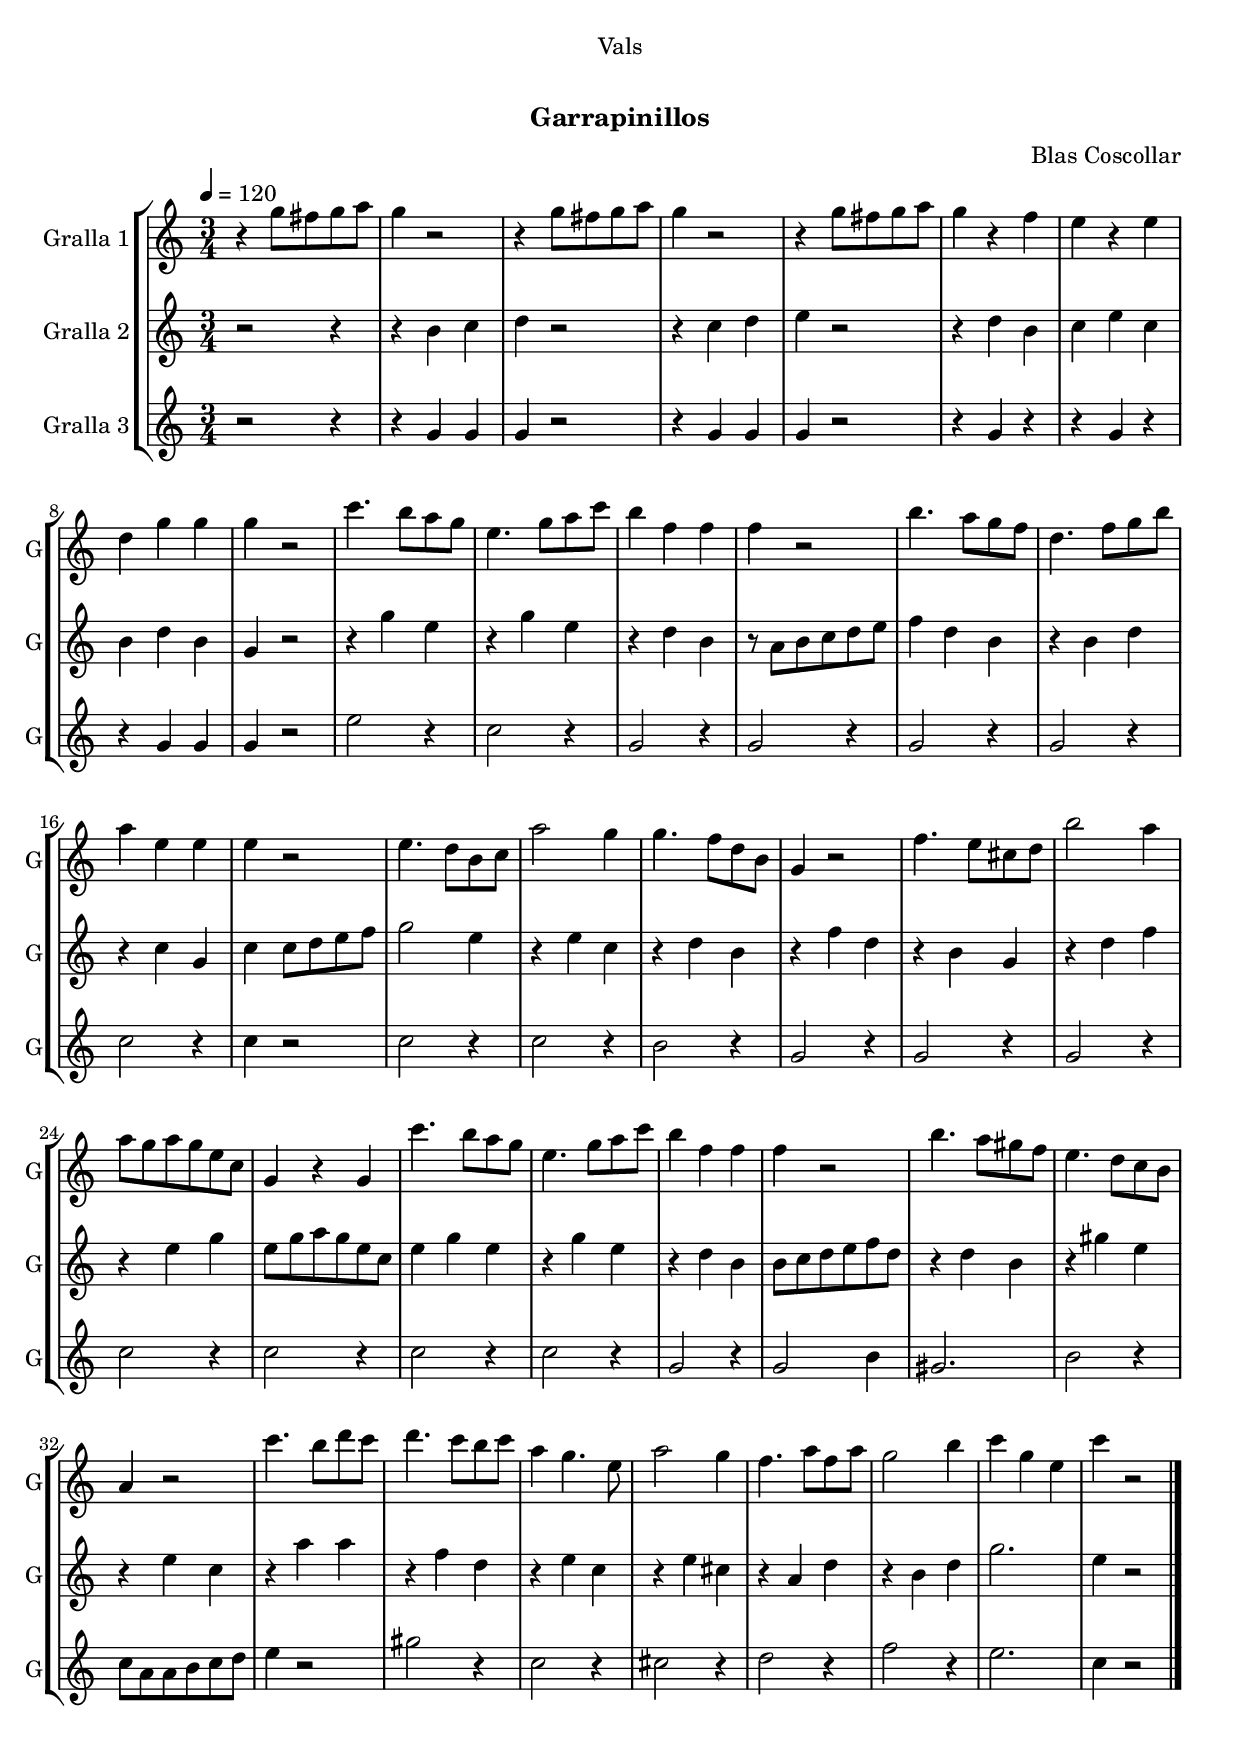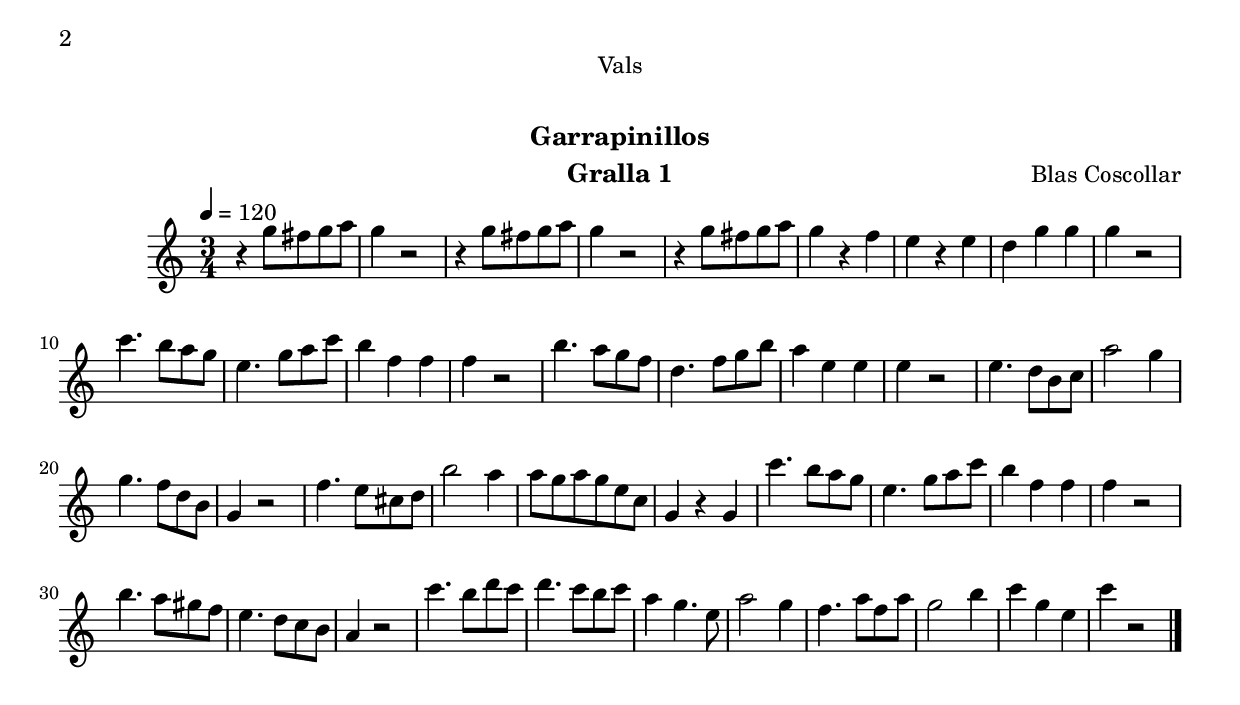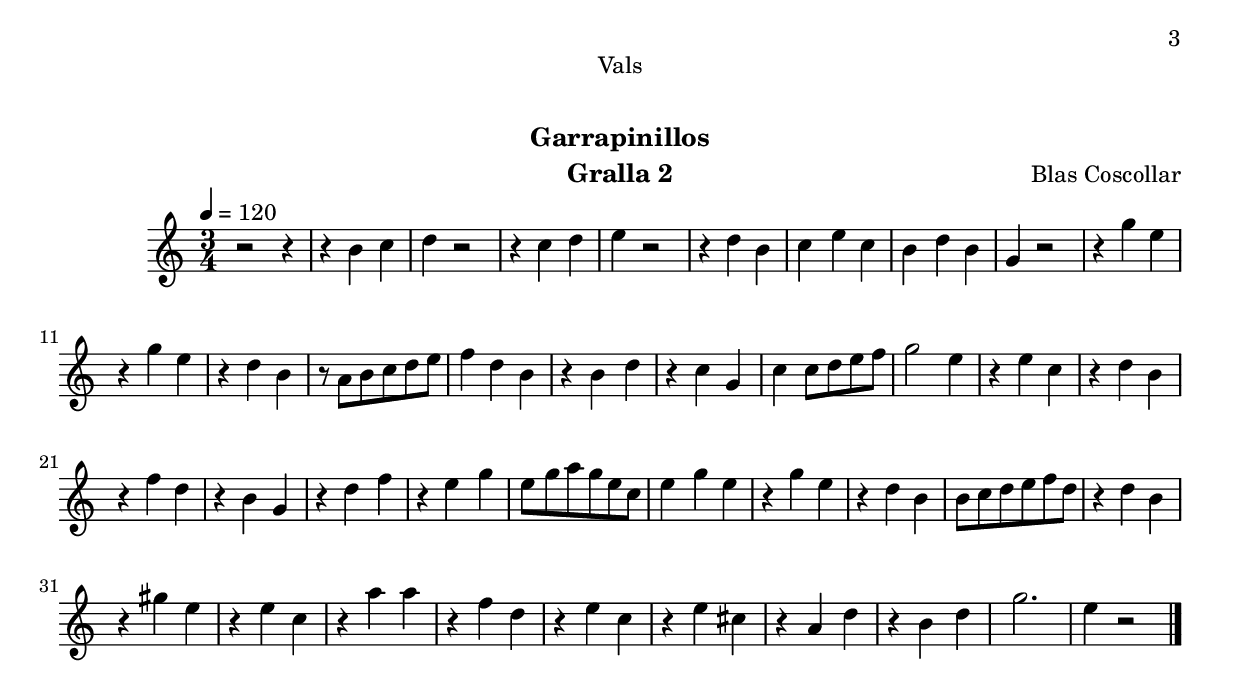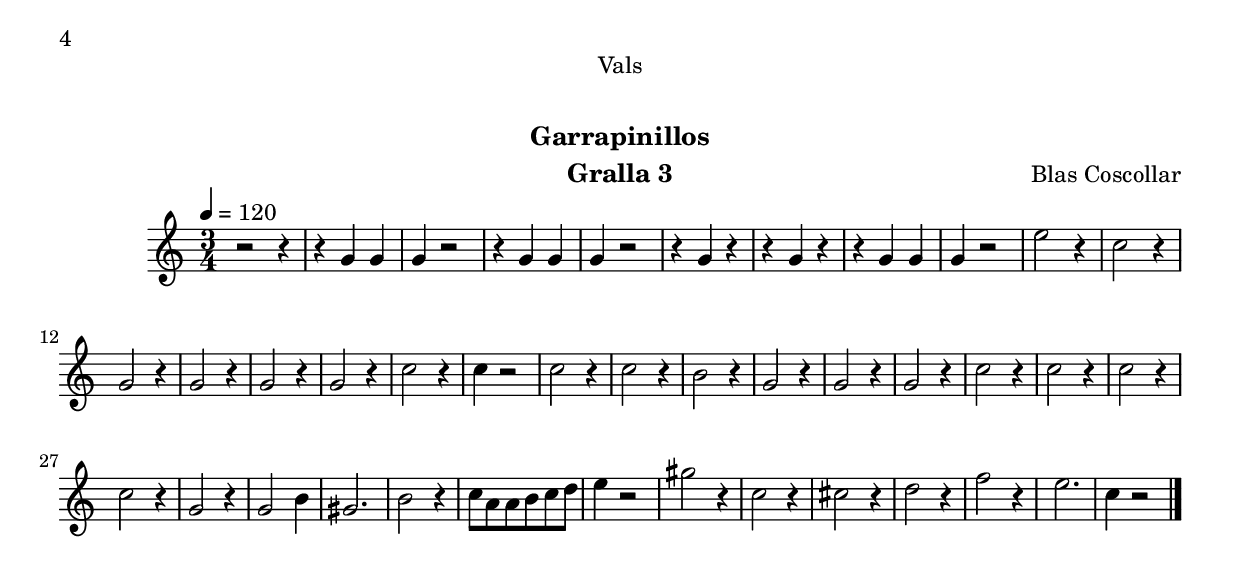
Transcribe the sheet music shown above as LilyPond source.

\version "2.22.1"

\header {
  dedication="Vals"
  title="  "
  subtitle="Garrapinillos"
  subsubtitle=""
  poet=""
  meter=""
  piece=""
  composer="Blas Coscollar"
  arranger=""
  opus=""
  instrument=""
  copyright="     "
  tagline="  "
}

liniaroAa =
\relative g''
{
  \tempo 4=120
  \clef treble
  \key c \major
  \time 3/4
  r4 g8 fis g a  |
  g4 r2  |
  r4 g8 fis g a  |
  g4 r2  |
  %05
  r4 g8 fis g a  |
  g4 r f  |
  e4 r e  |
  d4 g g  |
  g4 r2  |
  %10
  c4. b8 a g  |
  e4. g8 a c  |
  b4 f f  |
  f4 r2  |
  b4. a8 g f  |
  %15
  d4. f8 g b  |
  a4 e e  |
  e4 r2  |
  e4. d8 b c  |
  a'2 g4  |
  %20
  g4. f8 d b  |
  g4 r2  |
  f'4. e8 cis d  |
  b'2 a4  |
  a8 g a g e c  |
  %25
  g4 r g  |
  c'4. b8 a g  |
  e4. g8 a c  |
  b4 f f  |
  f4 r2  |
  %30
  b4. a8 gis f  |
  e4. d8 c b  |
  a4 r2  |
  c'4. b8 d c  |
  d4. c8 b c  |
  %35
  a4 g4. e8  |
  a2 g4  |
  f4. a8 f a  |
  g2 b4  |
  c4 g e  |
  %40
  c'4 r2  \bar "|."
}

liniaroAb =
\relative b'
{
  \tempo 4=120
  \clef treble
  \key c \major
  \time 3/4
  r2 r4  |
  r4 b c  |
  d4 r2  |
  r4 c d  |
  %05
  e4 r2  |
  r4 d b  |
  c4 e c  |
  b4 d b  |
  g4 r2  |
  %10
  r4 g' e  |
  r4 g e  |
  r4 d b  |
  r8 a b c d e  |
  f4 d b  |
  %15
  r4 b d  |
  r4 c g  |
  c4 c8 d e f  |
  g2 e4  |
  r4 e c  |
  %20
  r4 d b  |
  r4 f' d  |
  r4 b g  |
  r4 d' f  |
  r4 e g  |
  %25
  e8 g a g e c  |
  e4 g e  |
  r4 g e  |
  r4 d b  |
  b8 c d e f d  |
  %30
  r4 d b  |
  r4 gis' e  |
  r4 e c  |
  r4 a' a  |
  r4 f d  |
  %35
  r4 e c  |
  r4 e cis  |
  r4 a d  |
  r4 b d  |
  g2.  |
  %40
  e4 r2  \bar "|."
}

liniaroAc =
\relative g'
{
  \tempo 4=120
  \clef treble
  \key c \major
  \time 3/4
  r2 r4  |
  r4 g g  |
  g4 r2  |
  r4 g g  |
  %05
  g4 r2  |
  r4 g r  |
  r4 g r  |
  r4 g g  |
  g4 r2  |
  %10
  e'2 r4  |
  c2 r4  |
  g2 r4  |
  g2 r4  |
  g2 r4  |
  %15
  g2 r4  |
  c2 r4  |
  c4 r2  |
  c2 r4  |
  c2 r4  |
  %20
  b2 r4  |
  g2 r4  |
  g2 r4  |
  g2 r4  |
  c2 r4  |
  %25
  c2 r4  |
  c2 r4  |
  c2 r4  |
  g2 r4  |
  g2 b4  |
  %30
  gis2.  |
  b2 r4  |
  c8 a a b c d  |
  e4 r2  |
  gis2 r4  |
  %35
  c,2 r4  |
  cis2 r4  |
  d2 r4  |
  f2 r4  |
  e2.  |
  %40
  c4 r2  \bar "|."
}

\bookpart {
  \score {
    \new StaffGroup {
      \override Score.RehearsalMark #'self-alignment-X = #LEFT
      <<
        \new Staff \with {instrumentName = #"Gralla 1" shortInstrumentName = #"G"} \liniaroAa
        \new Staff \with {instrumentName = #"Gralla 2" shortInstrumentName = #"G"} \liniaroAb
        \new Staff \with {instrumentName = #"Gralla 3" shortInstrumentName = #"G"} \liniaroAc
      >>
    }
    \layout {}
  }
  \score { \unfoldRepeats
    \new StaffGroup {
      \override Score.RehearsalMark #'self-alignment-X = #LEFT
      <<
        \new Staff \with {instrumentName = #"Gralla 1" shortInstrumentName = #"G"} \liniaroAa
        \new Staff \with {instrumentName = #"Gralla 2" shortInstrumentName = #"G"} \liniaroAb
        \new Staff \with {instrumentName = #"Gralla 3" shortInstrumentName = #"G"} \liniaroAc
      >>
    }
    \midi {}
  }
}

\bookpart {
  \header {instrument="Gralla 1"}
  \score {
    \new StaffGroup {
      \override Score.RehearsalMark #'self-alignment-X = #LEFT
      <<
        \new Staff \liniaroAa
      >>
    }
    \layout {}
  }
  \score { \unfoldRepeats
    \new StaffGroup {
      \override Score.RehearsalMark #'self-alignment-X = #LEFT
      <<
        \new Staff \liniaroAa
      >>
    }
    \midi {}
  }
}

\bookpart {
  \header {instrument="Gralla 2"}
  \score {
    \new StaffGroup {
      \override Score.RehearsalMark #'self-alignment-X = #LEFT
      <<
        \new Staff \liniaroAb
      >>
    }
    \layout {}
  }
  \score { \unfoldRepeats
    \new StaffGroup {
      \override Score.RehearsalMark #'self-alignment-X = #LEFT
      <<
        \new Staff \liniaroAb
      >>
    }
    \midi {}
  }
}

\bookpart {
  \header {instrument="Gralla 3"}
  \score {
    \new StaffGroup {
      \override Score.RehearsalMark #'self-alignment-X = #LEFT
      <<
        \new Staff \liniaroAc
      >>
    }
    \layout {}
  }
  \score { \unfoldRepeats
    \new StaffGroup {
      \override Score.RehearsalMark #'self-alignment-X = #LEFT
      <<
        \new Staff \liniaroAc
      >>
    }
    \midi {}
  }
}

